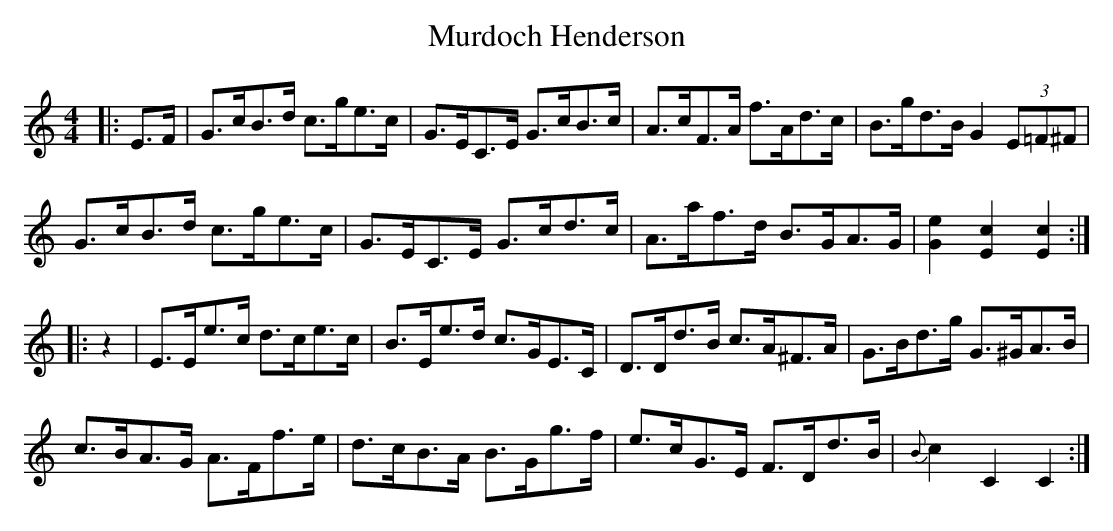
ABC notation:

X:1
T: Murdoch Henderson
M: 4/4
L: 1/8
K: Cmaj
|:E>F|G>cB>d c>ge>c|G>EC>E G>cB>c|A>cF>A f>Ad>c|B>gd>B G2 (3E=F^F|
G>cB>d c>ge>c|G>EC>E G>cd>c|A>af>d B>GA>G|[G2e2][E2c2][E2c2]:|
|:z2|E>Ee>c d>ce>c|B>Ee>d c>GE>C|D>Dd>B c>A^F>A|G>Bd>g G>^GA>B|
c>BA>G A>Ff>e|d>cB>A B>Gg>f|e>cG>E F>Dd>B|{B}c2C2C2:|
